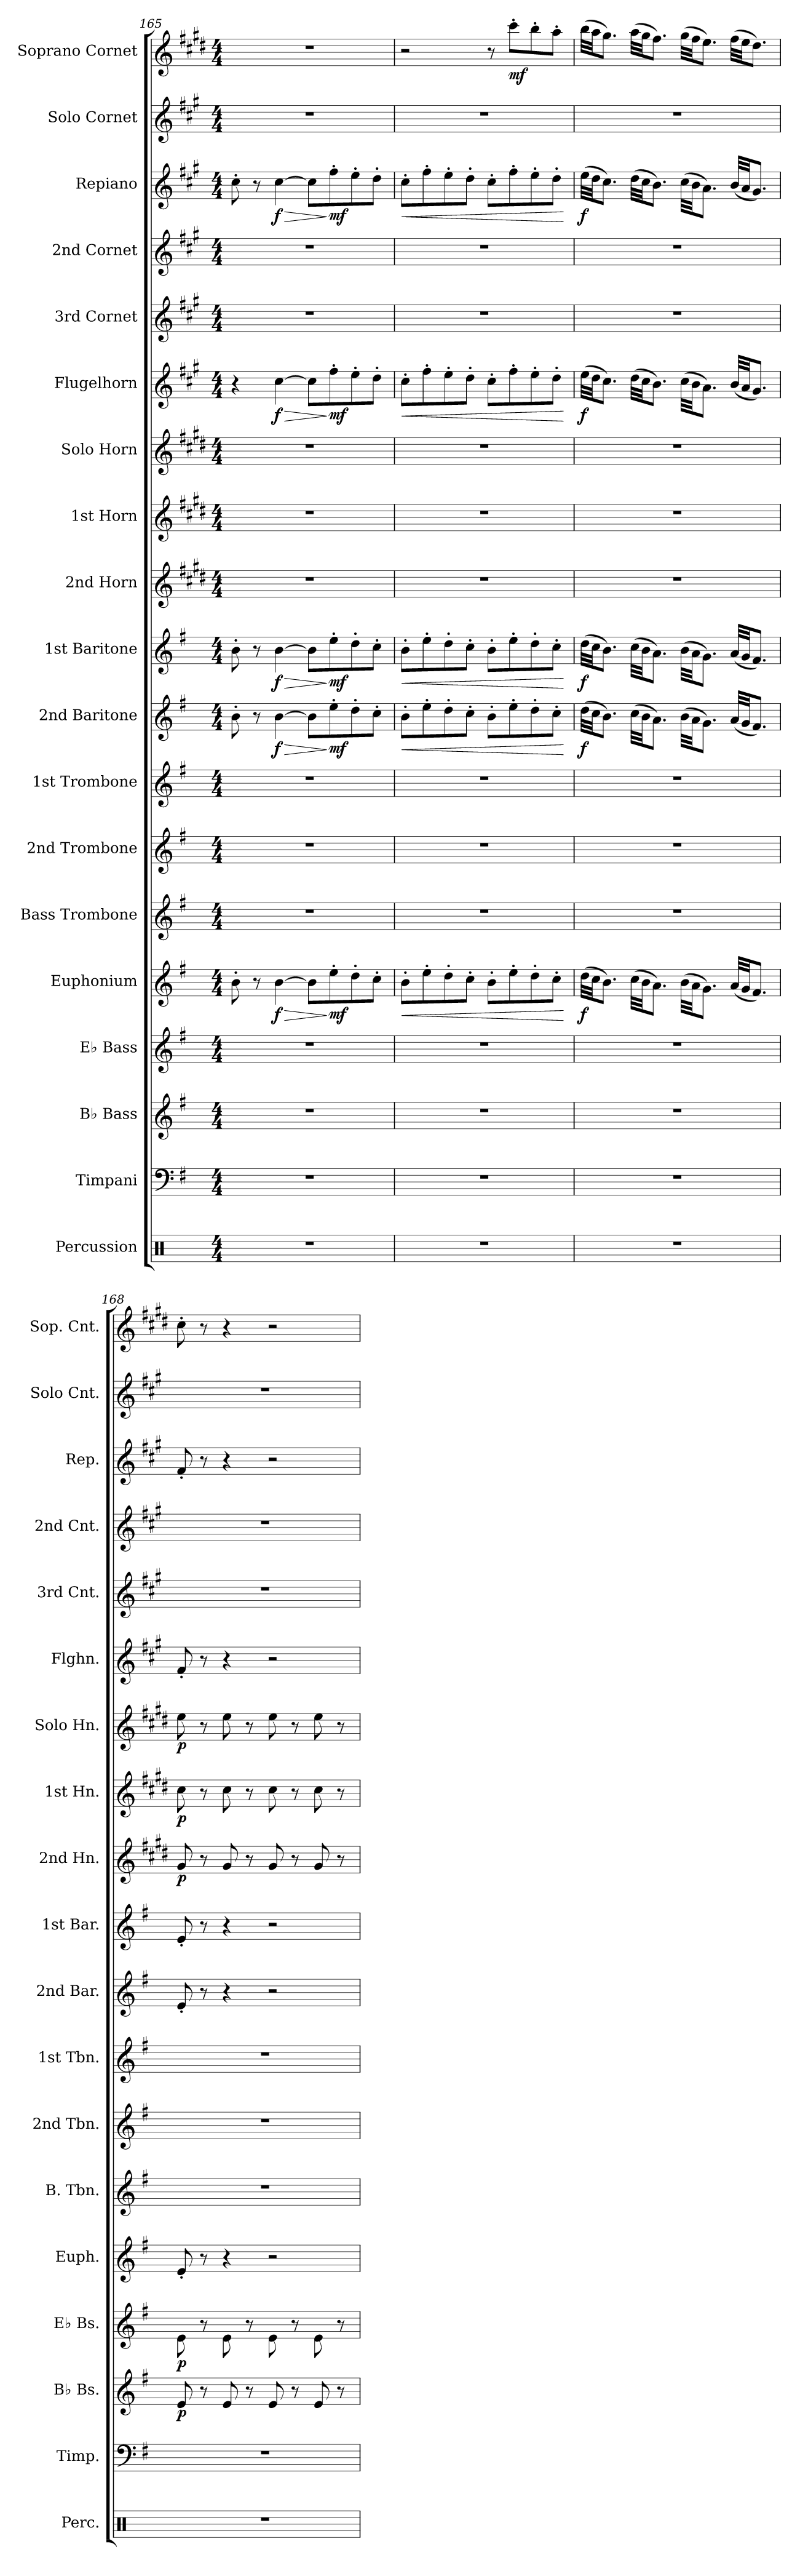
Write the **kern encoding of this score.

**kern	**kern	**kern	**dynam	**kern	**dynam	**kern	**dynam	**kern	**kern	**kern	**kern	**dynam	**kern	**dynam	**kern	**dynam	**kern	**dynam	**kern	**dynam	**kern	**dynam	**kern	**kern	**kern	**dynam	**kern	**kern	**dynam
*part19	*part18	*part17	*part17	*part16	*part16	*part15	*part15	*part14	*part13	*part12	*part11	*part11	*part10	*part10	*part9	*part9	*part8	*part8	*part7	*part7	*part6	*part6	*part5	*part4	*part3	*part3	*part2	*part1	*part1
*staff19	*staff18	*staff17	*staff17	*staff16	*staff16	*staff15	*staff15	*staff14	*staff13	*staff12	*staff11	*staff11	*staff10	*staff10	*staff9	*staff9	*staff8	*staff8	*staff7	*staff7	*staff6	*staff6	*staff5	*staff4	*staff3	*staff3	*staff2	*staff1	*staff1
*I"Percussion	*I"Timpani	*I"B♭ Bass	*	*I"E♭ Bass	*	*I"Euphonium	*	*I"Bass Trombone	*I"2nd Trombone	*I"1st Trombone	*I"2nd Baritone	*	*I"1st Baritone	*	*I"2nd Horn	*	*I"1st Horn	*	*I"Solo Horn	*	*I"Flugelhorn	*	*I"3rd Cornet	*I"2nd Cornet	*I"Repiano	*	*I"Solo Cornet	*I"Soprano Cornet	*
*I'Perc.	*I'Timp.	*I'B♭ Bs.	*	*I'E♭ Bs.	*	*I'Euph.	*	*I'B. Tbn.	*I'2nd Tbn.	*I'1st Tbn.	*I'2nd Bar.	*	*I'1st Bar.	*	*I'2nd Hn.	*	*I'1st Hn.	*	*I'Solo Hn.	*	*I'Flghn.	*	*I'3rd Cnt.	*I'2nd Cnt.	*I'Rep.	*	*I'Solo Cnt.	*I'Sop. Cnt.	*
*clefX	*clefF4	*clefG2	*	*clefG2	*	*clefG2	*	*clefG2	*clefG2	*clefG2	*clefG2	*	*clefG2	*	*clefG2	*	*clefG2	*	*clefG2	*	*clefG2	*	*clefG2	*clefG2	*clefG2	*	*clefG2	*clefG2	*
*	*	*ITrd15c26	*	*ITrd12c21	*	*ITrd8c14	*	*ITrd12c21	*ITrd8c14	*ITrd8c14	*ITrd8c14	*	*ITrd8c14	*	*ITrd5c9	*	*ITrd5c9	*	*ITrd5c9	*	*ITrd1c2	*	*ITrd1c2	*ITrd1c2	*ITrd1c2	*	*ITrd1c2	*ITrd-2c-3	*
*k[]	*k[f#]	*k[f#]	*	*k[f#]	*	*k[f#]	*	*k[f#]	*k[f#]	*k[f#]	*k[f#]	*	*k[f#]	*	*k[f#]	*	*k[f#]	*	*k[f#]	*	*k[f#]	*	*k[f#]	*k[f#]	*k[f#]	*	*k[f#]	*k[f#]	*
*M4/4	*M4/4	*M4/4	*	*M4/4	*	*M4/4	*	*M4/4	*M4/4	*M4/4	*M4/4	*	*M4/4	*	*M4/4	*	*M4/4	*	*M4/4	*	*M4/4	*	*M4/4	*M4/4	*M4/4	*	*M4/4	*M4/4	*
=165	=165	=165	=165	=165	=165	=165	=165	=165	=165	=165	=165	=165	=165	=165	=165	=165	=165	=165	=165	=165	=165	=165	=165	=165	=165	=165	=165	=165	=165
1r	1r	1r	.	1r	.	8B'\	.	1r	1r	1r	8B'\	.	8B'\	.	1r	.	1r	.	1r	.	4r	.	1r	1r	8b'\	.	1r	1r	.
.	.	.	.	.	.	8r	.	.	.	.	8r	.	8r	.	.	.	.	.	.	.	.	.	.	.	8r	.	.	.	.
!	!	!	!	!	!	!	!LO:HP:b	!	!	!	!	!LO:HP:b	!	!LO:HP:b	!	!	!	!	!	!	!	!LO:HP:b	!	!	!	!LO:HP:b	!	!	!
!	!	!	!	!	!	!	!LO:DY:n=1:b	!	!	!	!	!LO:DY:n=1:b	!	!LO:DY:n=1:b	!	!	!	!	!	!	!	!LO:DY:n=1:b	!	!	!	!LO:DY:n=1:b	!	!	!
.	.	.	.	.	.	[4B\	> f	.	.	.	[4B\	> f	[4B\	> f	.	.	.	.	.	.	[4b\	> f	.	.	[4b\	> f	.	.	.
.	.	.	.	.	.	8B\L]	.	.	.	.	8B\L]	.	8B\L]	.	.	.	.	.	.	.	8b\L]	.	.	.	8b\L]	.	.	.	.
!	!	!	!	!	!	!	!LO:DY:n=2:b	!	!	!	!	!LO:DY:n=2:b	!	!LO:DY:n=2:b	!	!	!	!	!	!	!	!LO:DY:n=2:b	!	!	!	!LO:DY:n=2:b	!	!	!
.	.	.	.	.	.	8e'\	] mf	.	.	.	8e'\	] mf	8e'\	] mf	.	.	.	.	.	.	8ee'\	] mf	.	.	8ee'\	] mf	.	.	.
.	.	.	.	.	.	8d'\	.	.	.	.	8d'\	.	8d'\	.	.	.	.	.	.	.	8dd'\	.	.	.	8dd'\	.	.	.	.
.	.	.	.	.	.	8c'\J	.	.	.	.	8c'\J	.	8c'\J	.	.	.	.	.	.	.	8cc'\J	.	.	.	8cc'\J	.	.	.	.
!!LO:PB:g=z
=166	=166	=166	=166	=166	=166	=166	=166	=166	=166	=166	=166	=166	=166	=166	=166	=166	=166	=166	=166	=166	=166	=166	=166	=166	=166	=166	=166	=166	=166
!	!	!	!	!	!	!	!LO:HP:b	!	!	!	!	!LO:HP:b	!	!LO:HP:b	!	!	!	!	!	!	!	!LO:HP:b	!	!	!	!LO:HP:b	!	!	!
1r	1r	1r	.	1r	.	8B'\L	<	1r	1r	1r	8B'\L	<	8B'\L	<	1r	.	1r	.	1r	.	8b'\L	<	1r	1r	8b'\L	<	1r	2r	.
.	.	.	.	.	.	8e'\	.	.	.	.	8e'\	.	8e'\	.	.	.	.	.	.	.	8ee'\	.	.	.	8ee'\	.	.	.	.
.	.	.	.	.	.	8d'\	.	.	.	.	8d'\	.	8d'\	.	.	.	.	.	.	.	8dd'\	.	.	.	8dd'\	.	.	.	.
.	.	.	.	.	.	8c'\J	.	.	.	.	8c'\J	.	8c'\J	.	.	.	.	.	.	.	8cc'\J	.	.	.	8cc'\J	.	.	.	.
.	.	.	.	.	.	8B'\L	.	.	.	.	8B'\L	.	8B'\L	.	.	.	.	.	.	.	8b'\L	.	.	.	8b'\L	.	.	8r	.
!	!	!	!	!	!	!	!	!	!	!	!	!	!	!	!	!	!	!	!	!	!	!	!	!	!	!	!	!	!LO:DY:b
.	.	.	.	.	.	8e'\	.	.	.	.	8e'\	.	8e'\	.	.	.	.	.	.	.	8ee'\	.	.	.	8ee'\	.	.	8eee'\L	mf
.	.	.	.	.	.	8d'\	.	.	.	.	8d'\	.	8d'\	.	.	.	.	.	.	.	8dd'\	.	.	.	8dd'\	.	.	8ddd'\	.
.	.	.	.	.	.	8c'\J	.	.	.	.	8c'\J	.	8c'\J	.	.	.	.	.	.	.	8cc'\J	.	.	.	8cc'\J	.	.	8ccc'\J	.
.	.	.	.	.	.	.	[	.	.	.	.	[	.	[	.	.	.	.	.	.	.	[	.	.	.	[	.	.	.
=167	=167	=167	=167	=167	=167	=167	=167	=167	=167	=167	=167	=167	=167	=167	=167	=167	=167	=167	=167	=167	=167	=167	=167	=167	=167	=167	=167	=167	=167
!	!	!	!	!	!	!	!LO:DY:b	!	!	!	!	!LO:DY:b	!	!LO:DY:b	!	!	!	!	!	!	!	!LO:DY:b	!	!	!	!LO:DY:b	!	!	!
1r	1r	1r	.	1r	.	(>32d\LLL	f	1r	1r	1r	(>32d\LLL	f	(>32d\LLL	f	1r	.	1r	.	1r	.	(>32dd\LLL	f	1r	1r	(>32dd\LLL	f	1r	(>32ddd\LLL	.
.	.	.	.	.	.	32c\JJ	.	.	.	.	32c\JJ	.	32c\JJ	.	.	.	.	.	.	.	32cc\JJ	.	.	.	32cc\JJ	.	.	32ccc\JJ	.
.	.	.	.	.	.	8.B\J)	.	.	.	.	8.B\J)	.	8.B\J)	.	.	.	.	.	.	.	8.b\J)	.	.	.	8.b\J)	.	.	8.bb\J)	.
.	.	.	.	.	.	(>32c\LLL	.	.	.	.	(>32c\LLL	.	(>32c\LLL	.	.	.	.	.	.	.	(>32cc\LLL	.	.	.	(>32cc\LLL	.	.	(>32ccc\LLL	.
.	.	.	.	.	.	32B\JJ	.	.	.	.	32B\JJ	.	32B\JJ	.	.	.	.	.	.	.	32b\JJ	.	.	.	32b\JJ	.	.	32bb\JJ	.
.	.	.	.	.	.	8.A\J)	.	.	.	.	8.A\J)	.	8.A\J)	.	.	.	.	.	.	.	8.a\J)	.	.	.	8.a\J)	.	.	8.aa\J)	.
.	.	.	.	.	.	(>32B\LLL	.	.	.	.	(>32B\LLL	.	(>32B\LLL	.	.	.	.	.	.	.	(>32b\LLL	.	.	.	(>32b\LLL	.	.	(>32bb\LLL	.
.	.	.	.	.	.	32A\JJ	.	.	.	.	32A\JJ	.	32A\JJ	.	.	.	.	.	.	.	32a\JJ	.	.	.	32a\JJ	.	.	32aa\JJ	.
.	.	.	.	.	.	8.G\J)	.	.	.	.	8.G\J)	.	8.G\J)	.	.	.	.	.	.	.	8.g\J)	.	.	.	8.g\J)	.	.	8.gg\J)	.
.	.	.	.	.	.	(<32A/LLL	.	.	.	.	(<32A/LLL	.	(<32A/LLL	.	.	.	.	.	.	.	(<32a/LLL	.	.	.	(<32a/LLL	.	.	(>32aa\LLL	.
.	.	.	.	.	.	32G/JJ	.	.	.	.	32G/JJ	.	32G/JJ	.	.	.	.	.	.	.	32g/JJ	.	.	.	32g/JJ	.	.	32gg\JJ	.
.	.	.	.	.	.	8.F#/J)	.	.	.	.	8.F#/J)	.	8.F#/J)	.	.	.	.	.	.	.	8.f#/J)	.	.	.	8.f#/J)	.	.	8.ff#\J)	.
=168	=168	=168	=168	=168	=168	=168	=168	=168	=168	=168	=168	=168	=168	=168	=168	=168	=168	=168	=168	=168	=168	=168	=168	=168	=168	=168	=168	=168	=168
!	!	!	!LO:DY:b	!	!LO:DY:b	!	!	!	!	!	!	!	!	!	!	!LO:DY:b	!	!LO:DY:b	!	!LO:DY:b	!	!	!	!	!	!	!	!	!
1r	1r	8EE/	p	8E\	p	8E'/	.	1r	1r	1r	8E'/	.	8E'/	.	8B/	p	8e\	p	8g\	p	8e'/	.	1r	1r	8e'/	.	1r	8ee'\	.
.	.	8r	.	8r	.	8r	.	.	.	.	8r	.	8r	.	8r	.	8r	.	8r	.	8r	.	.	.	8r	.	.	8r	.
.	.	8EE/	.	8E\	.	4r	.	.	.	.	4r	.	4r	.	8B/	.	8e\	.	8g\	.	4r	.	.	.	4r	.	.	4r	.
.	.	8r	.	8r	.	.	.	.	.	.	.	.	.	.	8r	.	8r	.	8r	.	.	.	.	.	.	.	.	.	.
.	.	8EE/	.	8E\	.	2r	.	.	.	.	2r	.	2r	.	8B/	.	8e\	.	8g\	.	2r	.	.	.	2r	.	.	2r	.
.	.	8r	.	8r	.	.	.	.	.	.	.	.	.	.	8r	.	8r	.	8r	.	.	.	.	.	.	.	.	.	.
.	.	8EE/	.	8E\	.	.	.	.	.	.	.	.	.	.	8B/	.	8e\	.	8g\	.	.	.	.	.	.	.	.	.	.
.	.	8r	.	8r	.	.	.	.	.	.	.	.	.	.	8r	.	8r	.	8r	.	.	.	.	.	.	.	.	.	.
=	=	=	=	=	=	=	=	=	=	=	=	=	=	=	=	=	=	=	=	=	=	=	=	=	=	=	=	=	=
*-	*-	*-	*-	*-	*-	*-	*-	*-	*-	*-	*-	*-	*-	*-	*-	*-	*-	*-	*-	*-	*-	*-	*-	*-	*-	*-	*-	*-	*-
